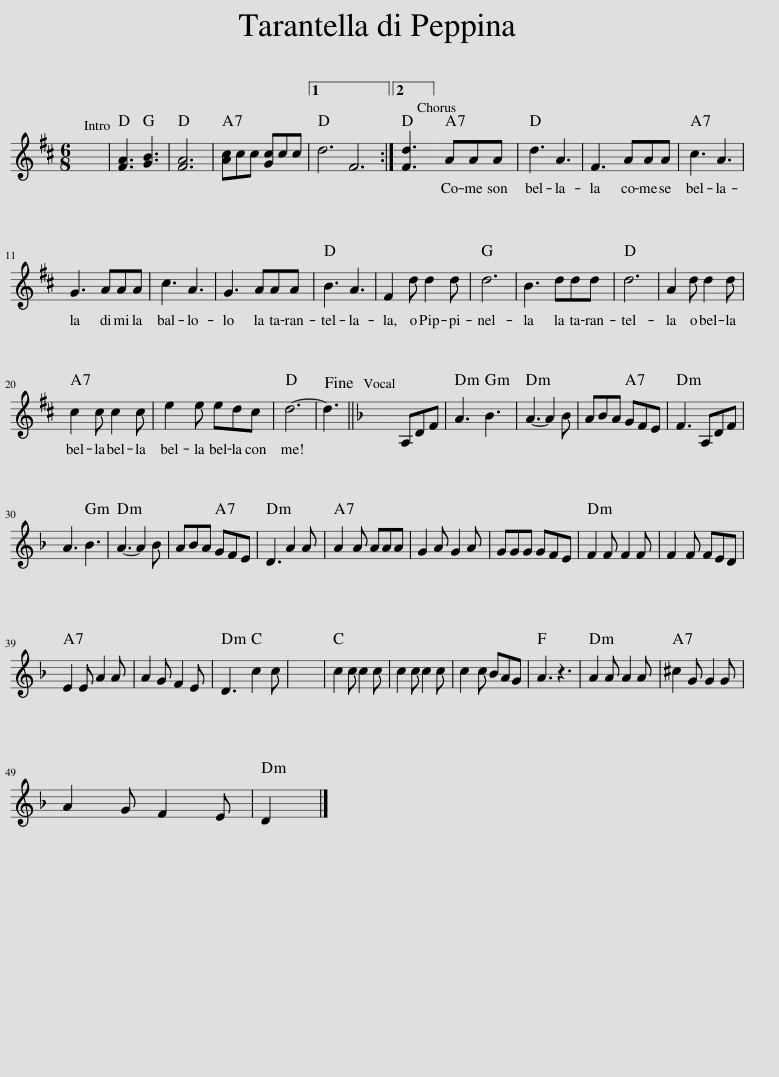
X:1
L:1/8
M:6/8
I:linebreak $
K:D
V:1 treble
V:1
 x6 | [FA]3 [GB]3 | [FA]6 | [Ac]cc [Gc]cc |1 d6 F6 :|2 %5
 [Fd]3 || AAA | d3 A3 | F3 AAA | c3 A3 |$ %10
 G3 AAA | c3 A3 | G3 AAA | B3 A3 | F2 d d2 d | %15
 d6 | B3 ddd | d6 | A2 d d2 d |$ c2 c c2 c | %20
 e2 e edc | d6- | d3!fine! ||[K:Dmin] x6 | A,DF | %25
 A3 B3 | A3- A2 B | ABA GFE | F3 A,DF |$ A3 B3 | %30
 A3- A2 B | ABA GFE | D3 A2 A | A2 A AAA | G2 A G2 A | %35
 GGG GFE | F2 F F2 F | F2 F FED |$ E2 E A2 A | A2 G F2 E | %40
 D3 c2 c | x6 | c2 c c2 c | c2 c c2 c | c2 c BAG | %45
 A3 z3 | A2 A A2 A | ^c2 G G2 G |$ A2 G F2 E | D2 |] %50
